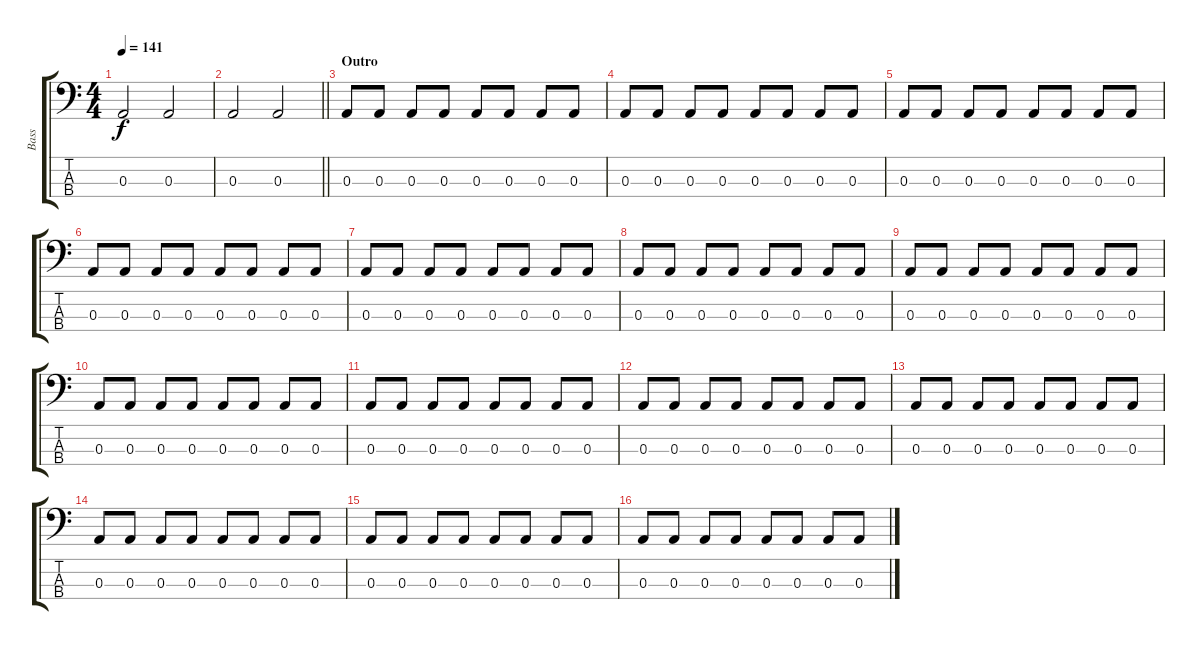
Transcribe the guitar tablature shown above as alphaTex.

\track ("Bass" "Bass") {instrument electricbassfinger}
\staff {score tabs}
\tuning (G2 D2 A1 E1) {hide}
\ts (4 4)
\tempo 141
\clef f4
\ks c
0.3.2{dy f} 0.3.2 |
\barLineRight lightlight
0.3.2 0.3.2 |
\section ("" "Outro")
0.3.8 0.3.8 0.3.8 0.3.8 0.3.8 0.3.8 0.3.8 0.3.8 |
0.3.8 0.3.8 0.3.8 0.3.8 0.3.8 0.3.8 0.3.8 0.3.8 |
0.3.8 0.3.8 0.3.8 0.3.8 0.3.8 0.3.8 0.3.8 0.3.8 |
0.3.8 0.3.8 0.3.8 0.3.8 0.3.8 0.3.8 0.3.8 0.3.8 |
0.3.8 0.3.8 0.3.8 0.3.8 0.3.8 0.3.8 0.3.8 0.3.8 |
0.3.8 0.3.8 0.3.8 0.3.8 0.3.8 0.3.8 0.3.8 0.3.8 |
0.3.8 0.3.8 0.3.8 0.3.8 0.3.8 0.3.8 0.3.8 0.3.8 |
0.3.8 0.3.8 0.3.8 0.3.8 0.3.8 0.3.8 0.3.8 0.3.8 |
0.3.8 0.3.8 0.3.8 0.3.8 0.3.8 0.3.8 0.3.8 0.3.8 |
0.3.8 0.3.8 0.3.8 0.3.8 0.3.8 0.3.8 0.3.8 0.3.8 |
0.3.8 0.3.8 0.3.8 0.3.8 0.3.8 0.3.8 0.3.8 0.3.8 |
0.3.8 0.3.8 0.3.8 0.3.8 0.3.8 0.3.8 0.3.8 0.3.8 |
0.3.8 0.3.8 0.3.8 0.3.8 0.3.8 0.3.8 0.3.8 0.3.8 |
0.3.8 0.3.8 0.3.8 0.3.8 0.3.8 0.3.8 0.3.8 0.3.8
